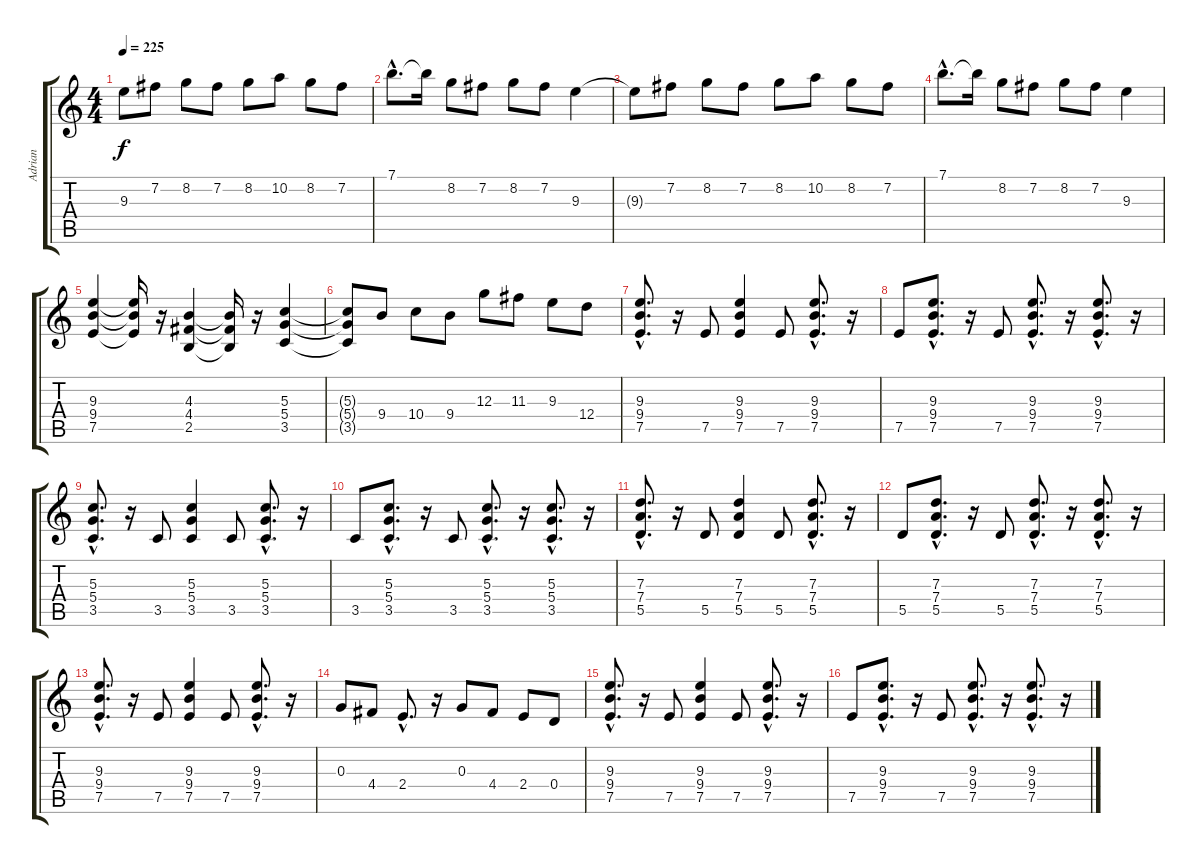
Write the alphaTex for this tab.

\track ("Adrian" "Adrian") {instrument distortionguitar}
\staff {score tabs}
\tuning (E4 B3 G3 D3 A2 E2) {hide}
\ts (4 4)
\tempo 225
\clef g2
\ks c
9.3{t}.8{dy f} 7.2.8 8.2.8 7.2.8 8.2.8 10.2.8 8.2.8 7.2.8 |
7.1{hac}.8{d} 7.1{t}.16 8.2.8 7.2.8 8.2.8 7.2.8 9.3.4 |
9.3{t}.8 7.2.8 8.2.8 7.2.8 8.2.8 10.2.8 8.2.8 7.2.8 |
7.1{hac}.8{d} 7.1{t}.16 8.2.8 7.2.8 8.2.8 7.2.8 9.3.4 |
(9.3 9.4 7.5).4 (9.3{t} 9.4{t} 7.5{t}).16 r.16 (4.3 4.4 2.5).4 (4.3{t} 4.4{t} 2.5{t}).16 r.16 (5.3 5.4 3.5).4 |
(5.3{t} 5.4{t} 3.5{t}).8 9.4.8 10.4.8 9.4.8 12.3.8 11.3.8 9.3.8 12.4.8 |
(9.3{hac} 9.4{hac} 7.5{hac}).8{d} r.16 7.5.8 (9.3 9.4 7.5).4 7.5.8 (9.3{hac} 9.4{hac} 7.5{hac}).8{d} r.16 |
7.5.8 (9.3{hac} 9.4{hac} 7.5{hac}).8{d} r.16 7.5.8 (9.3{hac} 9.4{hac} 7.5{hac}).8{d} r.16 (9.3{hac} 9.4{hac} 7.5{hac}).8{d} r.16 |
(5.3{hac} 5.4{hac} 3.5{hac}).8{d} r.16 3.5.8 (5.3 5.4 3.5).4 3.5.8 (5.3{hac} 5.4{hac} 3.5{hac}).8{d} r.16 |
3.5.8 (5.3{hac} 5.4{hac} 3.5{hac}).8{d} r.16 3.5.8 (5.3{hac} 5.4{hac} 3.5{hac}).8{d} r.16 (5.3{hac} 5.4{hac} 3.5{hac}).8{d} r.16 |
(7.3{hac} 7.4{hac} 5.5{hac}).8{d} r.16 5.5.8 (7.3 7.4 5.5).4 5.5.8 (7.3{hac} 7.4{hac} 5.5{hac}).8{d} r.16 |
5.5.8 (7.3{hac} 7.4{hac} 5.5{hac}).8{d} r.16 5.5.8 (7.3{hac} 7.4{hac} 5.5{hac}).8{d} r.16 (7.3{hac} 7.4{hac} 5.5{hac}).8{d} r.16 |
(9.3{hac} 9.4{hac} 7.5{hac}).8{d} r.16 7.5.8 (9.3 9.4 7.5).4 7.5.8 (9.3{hac} 9.4{hac} 7.5{hac}).8{d} r.16 |
0.3.8 4.4.8 2.4{hac}.8{d} r.16 0.3.8 4.4.8 2.4.8 0.4.8 |
(9.3{hac} 9.4{hac} 7.5{hac}).8{d} r.16 7.5.8 (9.3 9.4 7.5).4 7.5.8 (9.3{hac} 9.4{hac} 7.5{hac}).8{d} r.16 |
7.5.8 (9.3{hac} 9.4{hac} 7.5{hac}).8{d} r.16 7.5.8 (9.3{hac} 9.4{hac} 7.5{hac}).8{d} r.16 (9.3{hac} 9.4{hac} 7.5{hac}).8{d} r.16
